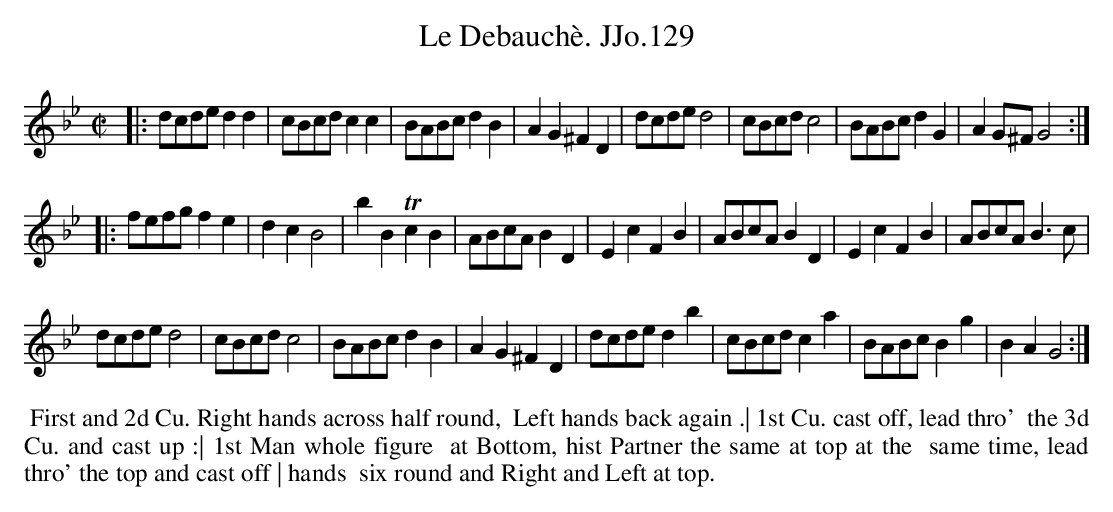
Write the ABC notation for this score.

X:1
T:Debauchè. JJo.129, Le
M:C|
L:1/8
K:Bb
|:\
dcde d2d2 | cBcd c2c2 | BABc d2B2 | A2G2 ^F2D2 |\
dcde d4 | cBcd c4 | BABcd2G2 | A2G^FG4 :|
|:\
fefgf2e2 | d2c2B4 | b2B2Tc2B2 | ABcAB2D2 |\
E2c2F2B2 | ABcAB2D2 | E2c2F2B2 | ABcAB3c |
dcded4 | cBcdc4 | BABcd2B2 | A2G2^F2D2 |\
dcded2b2 | cBcdc2a2 | BABcB2g2 | B2A2G4 :|
